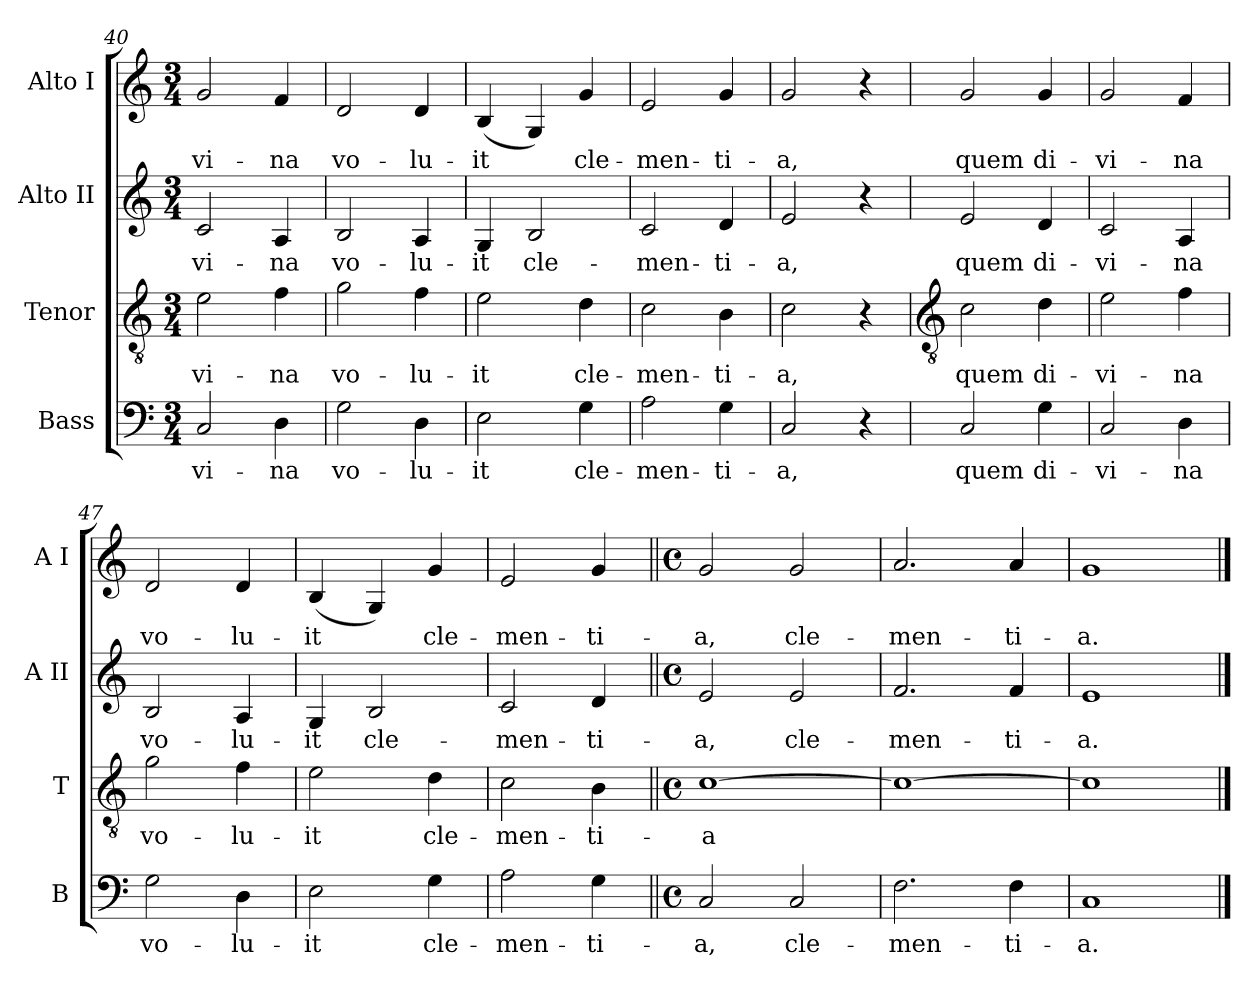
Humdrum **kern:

**kern	**text	**kern	**text	**kern	**text	**kern	**text
*part4	*part4	*part3	*part3	*part2	*part2	*part1	*part1
*staff4	*staff4	*staff3	*staff3	*staff2	*staff2	*staff1	*staff1
*I"Bass	*	*I"Tenor	*	*I"Alto II	*	*I"Alto I	*
*I'B	*	*I'T	*	*I'A II	*	*I'A I	*
*clefF4	*	*clefGv2	*	*clefG2	*	*clefG2	*
*k[]	*	*k[]	*	*k[]	*	*k[]	*
*C:	*	*C:	*	*C:	*	*C:	*
*M3/4	*	*M3/4	*	*M3/4	*	*M3/4	*
=40	=40	=40	=40	=40	=40	=40	=40
!	!LO:LY:b	!	!LO:LY:b	!	!LO:LY:b	!	!LO:LY:b
2C	-vi-	2e	-vi-	2c	-vi-	2g	-vi-
!	!LO:LY:b	!	!LO:LY:b	!	!LO:LY:b	!	!LO:LY:b
4D	-na	4f	-na	4A	-na	4f	-na
=41	=41	=41	=41	=41	=41	=41	=41
!	!LO:LY:b	!	!LO:LY:b	!	!LO:LY:b	!	!LO:LY:b
2G	vo-	2g	vo-	2B	vo-	2d	vo-
!	!LO:LY:b	!	!LO:LY:b	!	!LO:LY:b	!	!LO:LY:b
4D	-lu-	4f	-lu-	4A	-lu-	4d	-lu-
=42	=42	=42	=42	=42	=42	=42	=42
!	!LO:LY:b	!	!LO:LY:b	!	!LO:LY:b	!	!LO:LY:b
2E	-it	2e	-it	4G	-it	(<4B	-it
!	!	!	!	!	!LO:LY:b	!	!
.	.	.	.	2B	cle-	4G)	.
!	!LO:LY:b	!	!LO:LY:b	!	!	!	!LO:LY:b
4G	cle-	4d	cle-	.	.	4g	cle-
=43	=43	=43	=43	=43	=43	=43	=43
!	!LO:LY:b	!	!LO:LY:b	!	!LO:LY:b	!	!LO:LY:b
2A	-men-	2c	-men-	2c	-men-	2e	-men-
!	!LO:LY:b	!	!LO:LY:b	!	!LO:LY:b	!	!LO:LY:b
4G	-ti-	4B	-ti-	4d	-ti-	4g	-ti-
=44	=44	=44	=44	=44	=44	=44	=44
!	!LO:LY:b	!	!LO:LY:b	!	!LO:LY:b	!	!LO:LY:b
2C	-a,	2c	-a,	2e	-a,	2g	-a,
4r	.	4r	.	4r	.	4r	.
!!LO:LB:g=z
=45	=45	=45	=45	=45	=45	=45	=45
*	*	*clefGv2	*	*	*	*	*
!	!LO:LY:b	!	!LO:LY:b	!	!LO:LY:b	!	!LO:LY:b
2C	quem	2c	quem	2e	quem	2g	quem
!	!LO:LY:b	!	!LO:LY:b	!	!LO:LY:b	!	!LO:LY:b
4G	di-	4d	di-	4d	di-	4g	di-
=46	=46	=46	=46	=46	=46	=46	=46
!	!LO:LY:b	!	!LO:LY:b	!	!LO:LY:b	!	!LO:LY:b
2C	-vi-	2e	-vi-	2c	-vi-	2g	-vi-
!	!LO:LY:b	!	!LO:LY:b	!	!LO:LY:b	!	!LO:LY:b
4D	-na	4f	-na	4A	-na	4f	-na
=47	=47	=47	=47	=47	=47	=47	=47
!	!LO:LY:b	!	!LO:LY:b	!	!LO:LY:b	!	!LO:LY:b
2G	vo-	2g	vo-	2B	vo-	2d	vo-
!	!LO:LY:b	!	!LO:LY:b	!	!LO:LY:b	!	!LO:LY:b
4D	-lu-	4f	-lu-	4A	-lu-	4d	-lu-
=48	=48	=48	=48	=48	=48	=48	=48
!	!LO:LY:b	!	!LO:LY:b	!	!LO:LY:b	!	!LO:LY:b
2E	-it	2e	-it	4G	-it	(<4B	-it
!	!	!	!	!	!LO:LY:b	!	!
.	.	.	.	2B	cle-	4G)	.
!	!LO:LY:b	!	!LO:LY:b	!	!	!	!LO:LY:b
4G	cle-	4d	cle-	.	.	4g	cle-
=49	=49	=49	=49	=49	=49	=49	=49
!	!LO:LY:b	!	!LO:LY:b	!	!LO:LY:b	!	!LO:LY:b
2A	-men-	2c	-men-	2c	-men-	2e	-men-
!	!LO:LY:b	!	!LO:LY:b	!	!LO:LY:b	!	!LO:LY:b
4G	-ti-	4B	-ti-	4d	-ti-	4g	-ti-
=50||	=50||	=50||	=50||	=50||	=50||	=50||	=50||
*M4/4	*	*M4/4	*	*M4/4	*	*M4/4	*
*met(c)	*	*met(c)	*	*met(c)	*	*met(c)	*
!	!LO:LY:b	!	!LO:LY:b	!	!LO:LY:b	!	!LO:LY:b
2C	-a,	[1c	-a	2e	-a,	2g	-a,
!	!LO:LY:b	!	!	!	!LO:LY:b	!	!LO:LY:b
2C	cle-	.	.	2e	cle-	2g	cle-
=51	=51	=51	=51	=51	=51	=51	=51
!	!LO:LY:b	!	!	!	!LO:LY:b	!	!LO:LY:b
2.F	-men-	1c_	.	2.f	-men-	2.a	-men-
!	!LO:LY:b	!	!	!	!LO:LY:b	!	!LO:LY:b
4F	-ti-	.	.	4f	-ti-	4a	-ti-
=52	=52	=52	=52	=52	=52	=52	=52
!	!LO:LY:b	!	!	!	!LO:LY:b	!	!LO:LY:b
1C	-a.	1c]	.	1e	-a.	1g	-a.
==	==	==	==	==	==	==	==
*-	*-	*-	*-	*-	*-	*-	*-
